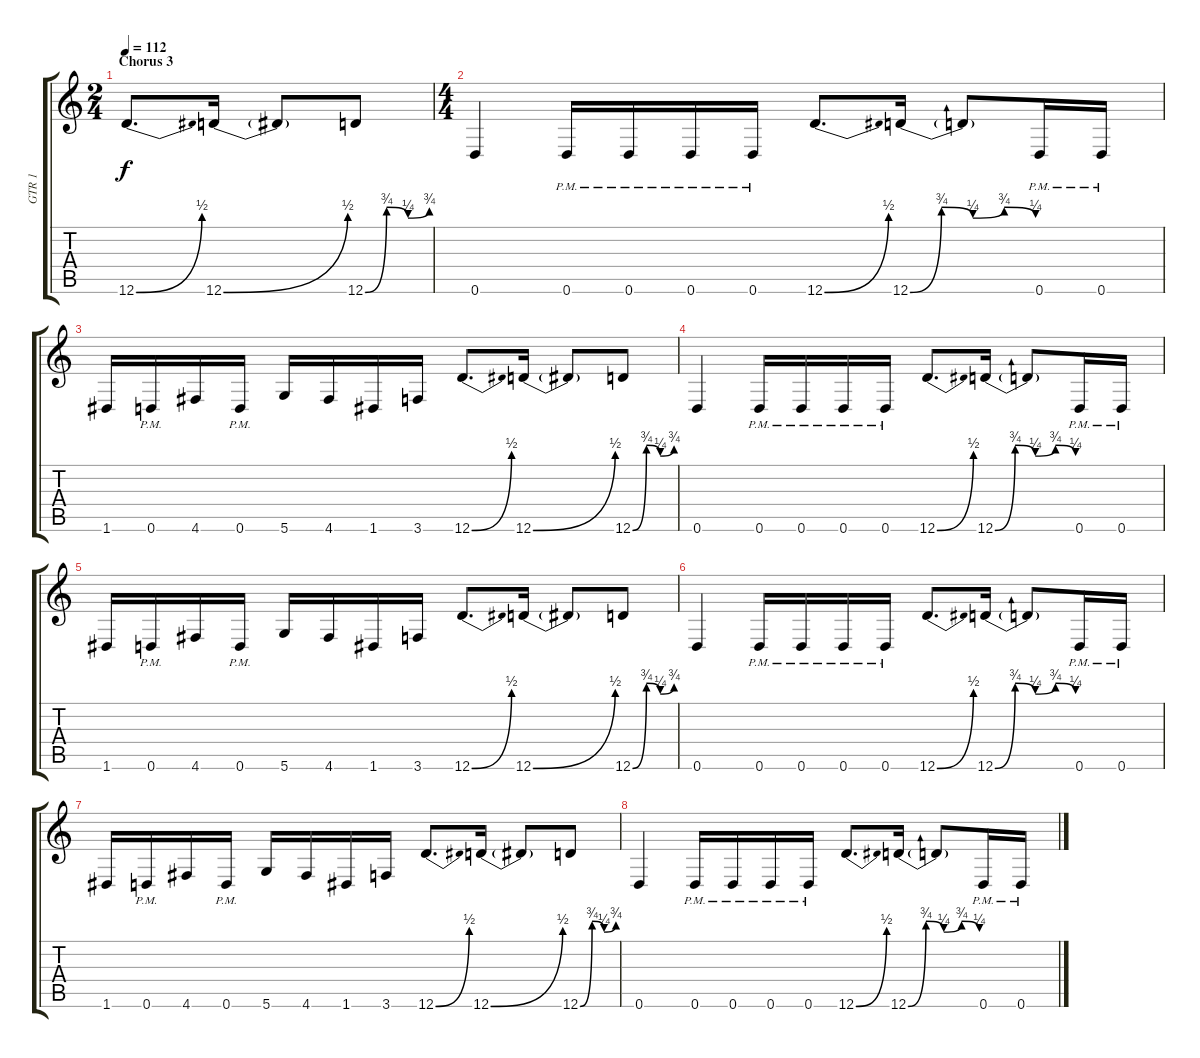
\track ("GTR 1" "GTR 1") {instrument distortionguitar}
\staff {score tabs}
\tuning (E4 B3 G3 D3 A2 D2) {hide}
\ts (2 4)
\section ("" "Chorus 3")
\tempo 112
\clef g2
\ks c
12.6{be (bend 0 0 60 2)}.8{d dy f balance 8} 12.6{be (bend 0 0 60 2)}.16 12.6{t}.8 12.6{be (custom 0 0 20 3 40 1 60 3)}.8 |
\ts (4 4)
0.6.4{balance 0} 0.6{pm}.16 0.6{pm}.16 0.6{pm}.16 0.6{pm}.16 12.6{be (bend 0 0 60 2)}.8{d} 12.6{be (custom 0 0 15 3 30 1 45 3 60 1)}.16 12.6{t}.8 0.6{pm}.16 0.6{pm}.16 |
1.6.16 0.6{pm}.16 4.6.16 0.6{pm}.16 5.6.16 4.6.16 1.6.16 3.6.16 12.6{be (bend 0 0 60 2)}.8{d} 12.6{be (bend 0 0 60 2)}.16 12.6{t}.8 12.6{be (custom 0 0 20 3 40 1 60 3)}.8 |
0.6.4 0.6{pm}.16 0.6{pm}.16 0.6{pm}.16 0.6{pm}.16 12.6{be (bend 0 0 60 2)}.8{d} 12.6{be (custom 0 0 15 3 30 1 45 3 60 1)}.16 12.6{t}.8 0.6{pm}.16 0.6{pm}.16 |
1.6.16 0.6{pm}.16 4.6.16 0.6{pm}.16 5.6.16 4.6.16 1.6.16 3.6.16 12.6{be (bend 0 0 60 2)}.8{d} 12.6{be (bend 0 0 60 2)}.16 12.6{t}.8 12.6{be (custom 0 0 20 3 40 1 60 3)}.8 |
0.6.4 0.6{pm}.16 0.6{pm}.16 0.6{pm}.16 0.6{pm}.16 12.6{be (bend 0 0 60 2)}.8{d} 12.6{be (custom 0 0 15 3 30 1 45 3 60 1)}.16 12.6{t}.8 0.6{pm}.16 0.6{pm}.16 |
1.6.16 0.6{pm}.16 4.6.16 0.6{pm}.16 5.6.16 4.6.16 1.6.16 3.6.16 12.6{be (bend 0 0 60 2)}.8{d} 12.6{be (bend 0 0 60 2)}.16 12.6{t}.8 12.6{be (custom 0 0 20 3 40 1 60 3)}.8 |
0.6.4 0.6{pm}.16 0.6{pm}.16 0.6{pm}.16 0.6{pm}.16 12.6{be (bend 0 0 60 2)}.8{d} 12.6{be (custom 0 0 15 3 30 1 45 3 60 1)}.16 12.6{t}.8 0.6{pm}.16 0.6{pm}.16
